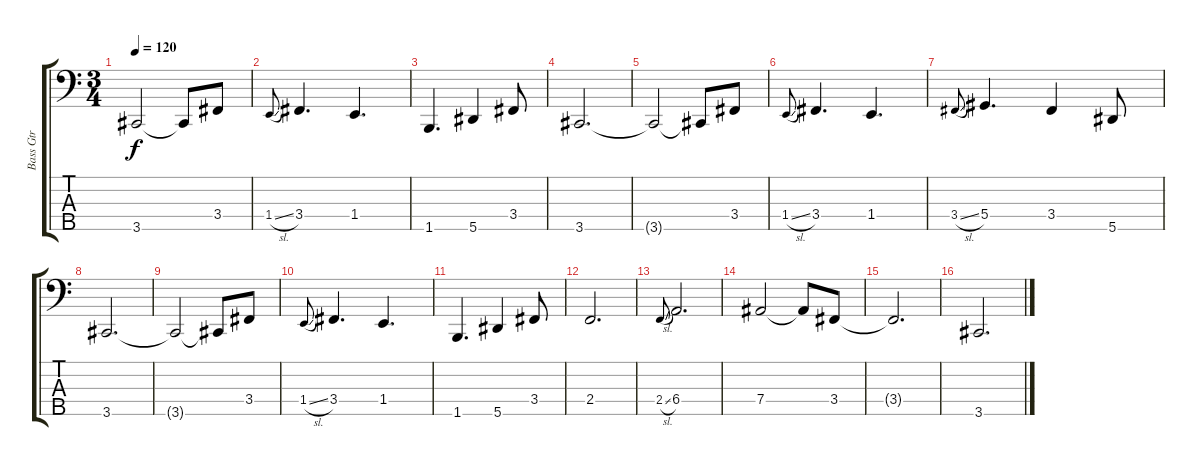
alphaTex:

\track ("Bass Gtr" "Bass Gtr") {instrument electricbassfinger}
\staff {score tabs}
\tuning (Gb2 Db2 Ab1 Eb1 Bb0) {hide}
\ts (3 4)
\tempo 120
\clef f4
\ks c
3.5{t}.2{dy f} 3.5{t}.8 3.4.8 |
1.4{sl}.8{gr onbeat} 3.4.4{d} 1.4.4{d} |
1.5.4{d} 5.5.4 3.4.8 |
3.5.2{d} |
3.5{t}.2 3.5{t}.8 3.4.8 |
1.4{sl}.8{gr onbeat} 3.4.4{d} 1.4.4{d} |
3.4{sl}.8{gr onbeat} 5.4.4{d} 3.4.4 5.5.8 |
3.5.2{d} |
3.5{t}.2 3.5{t}.8 3.4.8 |
1.4{sl}.8{gr onbeat} 3.4.4{d} 1.4.4{d} |
1.5.4{d} 5.5.4 3.4.8 |
2.4.2{d} |
2.4{sl}.8{gr onbeat} 6.4.2{d} |
7.4.2 7.4{t}.8 3.4.8 |
3.4{t}.2{d} |
3.5.2{d}
